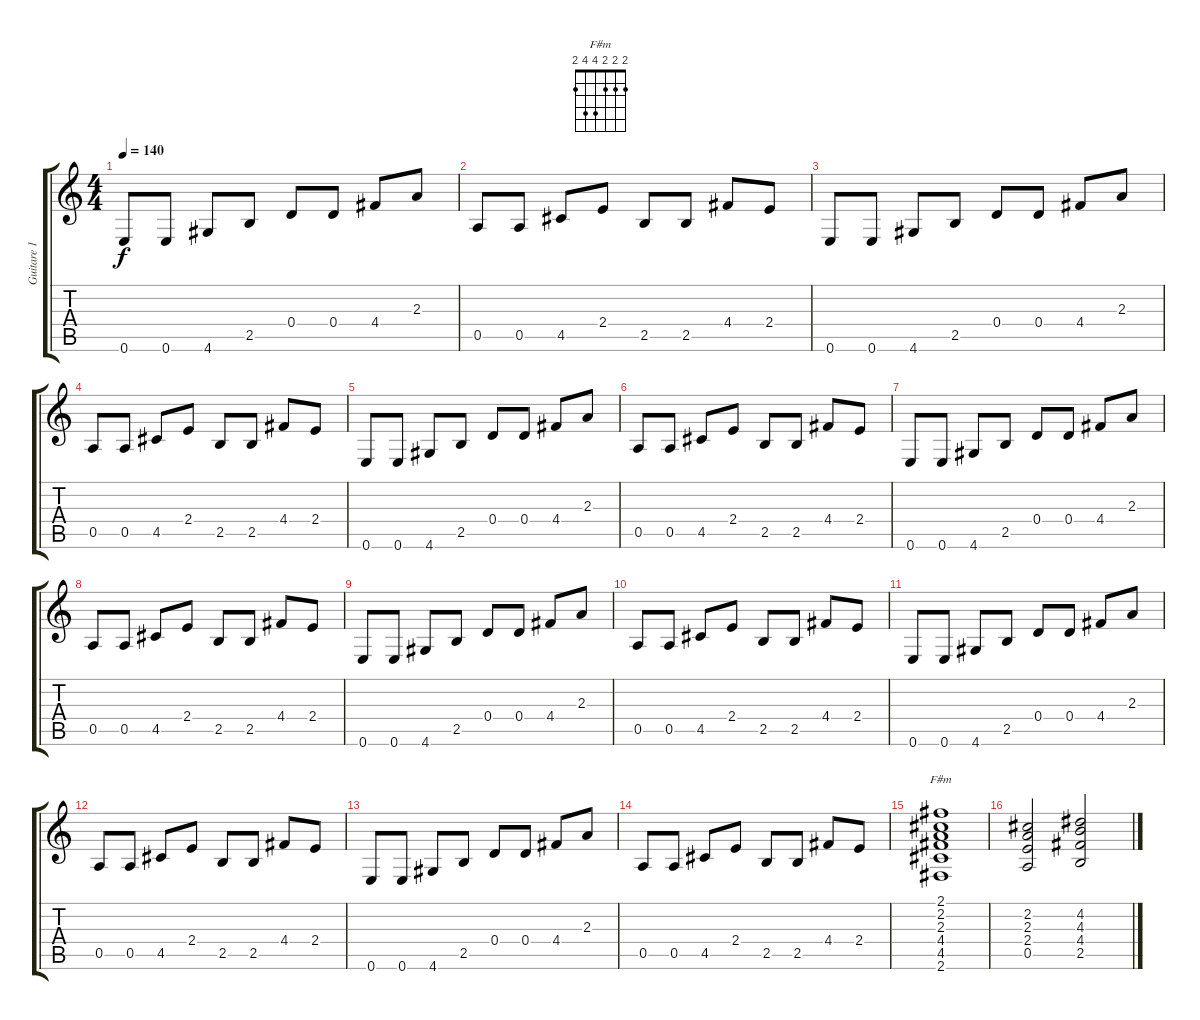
\track ("Guitare 1" "Guitare 1") {instrument overdrivenguitar}
\staff {score tabs}
\tuning (E4 B3 G3 D3 A2 E2) {hide}
\chord ("F#m" 2 2 2 4 4 2)
\ts (4 4)
\tempo 140
\clef g2
\ks c
0.6.8{dy f} 0.6.8 4.6.8 2.5.8 0.4.8 0.4.8 4.4.8 2.3.8 |
0.5.8 0.5.8 4.5.8 2.4.8 2.5.8 2.5.8 4.4.8 2.4.8 |
0.6.8 0.6.8 4.6.8 2.5.8 0.4.8 0.4.8 4.4.8 2.3.8 |
0.5.8 0.5.8 4.5.8 2.4.8 2.5.8 2.5.8 4.4.8 2.4.8 |
0.6.8 0.6.8 4.6.8 2.5.8 0.4.8 0.4.8 4.4.8 2.3.8 |
0.5.8 0.5.8 4.5.8 2.4.8 2.5.8 2.5.8 4.4.8 2.4.8 |
0.6.8 0.6.8 4.6.8 2.5.8 0.4.8 0.4.8 4.4.8 2.3.8 |
0.5.8 0.5.8 4.5.8 2.4.8 2.5.8 2.5.8 4.4.8 2.4.8 |
0.6.8 0.6.8 4.6.8 2.5.8 0.4.8 0.4.8 4.4.8 2.3.8 |
0.5.8 0.5.8 4.5.8 2.4.8 2.5.8 2.5.8 4.4.8 2.4.8 |
0.6.8 0.6.8 4.6.8 2.5.8 0.4.8 0.4.8 4.4.8 2.3.8 |
0.5.8 0.5.8 4.5.8 2.4.8 2.5.8 2.5.8 4.4.8 2.4.8 |
0.6.8 0.6.8 4.6.8 2.5.8 0.4.8 0.4.8 4.4.8 2.3.8 |
0.5.8 0.5.8 4.5.8 2.4.8 2.5.8 2.5.8 4.4.8 2.4.8 |
(2.1 2.2 2.3 4.4 4.5 2.6).1{ch "F#m"} |
(2.2 2.3 2.4 0.5).2 (4.2 4.3 4.4 2.5).2
